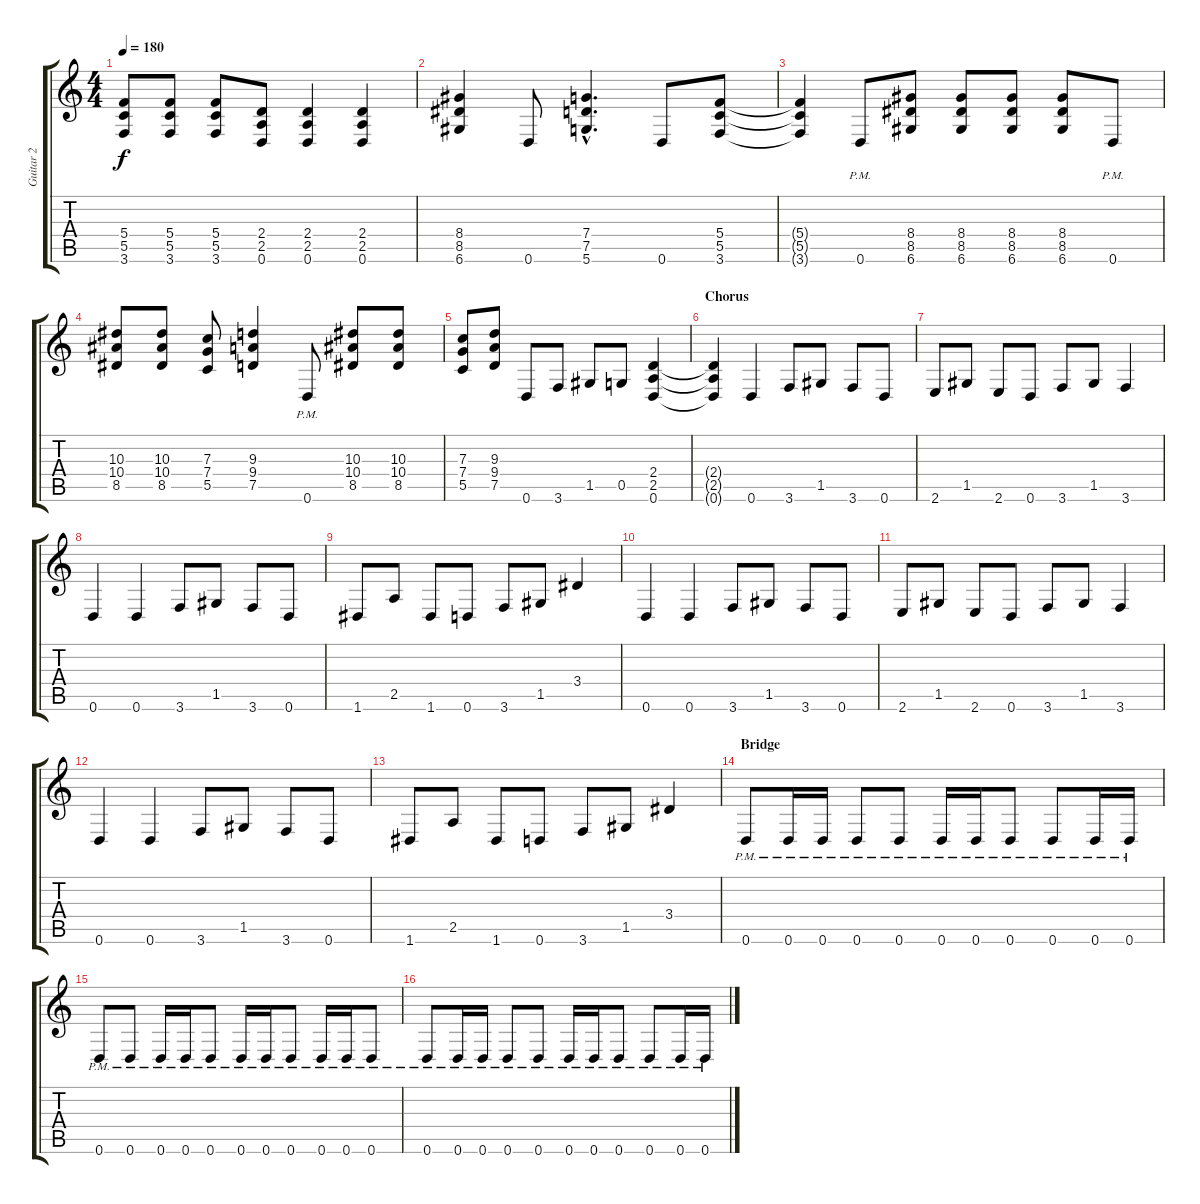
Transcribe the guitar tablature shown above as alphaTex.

\track ("Guitar 2" "Guitar 2") {instrument distortionguitar}
\staff {score tabs}
\tuning (D4 A3 F3 C3 G2 D2) {hide}
\ts (4 4)
\tempo 180
\clef g2
\ks c
(5.4{t} 5.5{t} 3.6{t}).8{dy f} (5.4 5.5 3.6).8 (5.4 5.5 3.6).8 (2.4 2.5 0.6).8 (2.4 2.5 0.6).4 (2.4 2.5 0.6).4 |
(8.4 8.5 6.6).4 0.6.8 (7.4{hac} 7.5{hac} 5.6{hac}).4{d} 0.6.8 (5.4 5.5 3.6).8 |
(5.4{t} 5.5{t} 3.6{t}).4 0.6{pm}.8 (8.4 8.5 6.6).8 (8.4 8.5 6.6).8 (8.4 8.5 6.6).8 (8.4 8.5 6.6).8 0.6{pm}.8 |
(10.3 10.4 8.5).8 (10.3 10.4 8.5).8 (7.3 7.4 5.5).8 (9.3 9.4 7.5).4 0.6{pm}.8 (10.3 10.4 8.5).8 (10.3 10.4 8.5).8 |
(7.3 7.4 5.5).8 (9.3 9.4 7.5).8 0.6.8 3.6.8 1.5.8 0.5.8 (2.4 2.5 0.6).4 |
\section ("" "Chorus")
(2.4{t} 2.5{t} 0.6{t}).4 0.6.4 3.6.8 1.5.8 3.6.8 0.6.8 |
2.6.8 1.5.8 2.6.8 0.6.8 3.6.8 1.5.8 3.6.4 |
0.6.4 0.6.4 3.6.8 1.5.8 3.6.8 0.6.8 |
1.6.8 2.5.8 1.6.8 0.6.8 3.6.8 1.5.8 3.4.4 |
0.6.4 0.6.4 3.6.8 1.5.8 3.6.8 0.6.8 |
2.6.8 1.5.8 2.6.8 0.6.8 3.6.8 1.5.8 3.6.4 |
0.6.4 0.6.4 3.6.8 1.5.8 3.6.8 0.6.8 |
1.6.8 2.5.8 1.6.8 0.6.8 3.6.8 1.5.8 3.4.4 |
\section ("" "Bridge")
0.6{pm}.8 0.6{pm}.16 0.6{pm}.16 0.6{pm}.8 0.6{pm}.8 0.6{pm}.16 0.6{pm}.16 0.6{pm}.8 0.6{pm}.8 0.6{pm}.16 0.6{pm}.16 |
0.6{pm}.8 0.6{pm}.8 0.6{pm}.16 0.6{pm}.16 0.6{pm}.8 0.6{pm}.16 0.6{pm}.16 0.6{pm}.8 0.6{pm}.16 0.6{pm}.16 0.6{pm}.8 |
0.6{pm}.8 0.6{pm}.16 0.6{pm}.16 0.6{pm}.8 0.6{pm}.8 0.6{pm}.16 0.6{pm}.16 0.6{pm}.8 0.6{pm}.8 0.6{pm}.16 0.6{pm}.16
